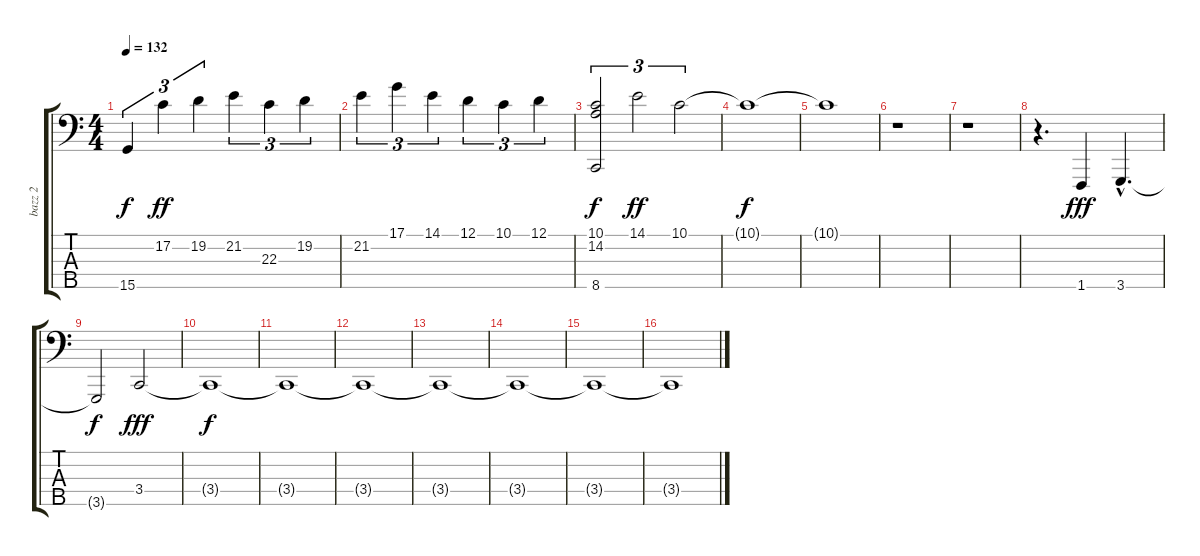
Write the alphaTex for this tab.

\track ("bazz 2" "bazz 2") {instrument pad3polysynth}
\staff {score tabs}
\tuning (D3 G2 D2 A1 E1) {hide}
\ts (4 4)
\tempo 132
\clef f4
\ks c
15.5.4{tu (3 2) dy f} 17.2.4{tu (3 2) dy ff} 19.2.4{tu (3 2)} 21.2.4{tu (3 2)} 22.3.4{tu (3 2)} 19.2.4{tu (3 2)} |
21.2.4{tu (3 2)} 17.1.4{tu (3 2)} 14.1.4{tu (3 2)} 12.1.4{tu (3 2)} 10.1.4{tu (3 2)} 12.1.4{tu (3 2)} |
(10.1 14.2 8.5).2{tu (3 2) dy f} 14.1.2{tu (3 2) dy ff} 10.1.2{tu (3 2)} |
10.1{t}.1{dy f} |
10.1{t}.1 |
r.1 |
r.1 |
r.4{d} 1.5.4{dy fff} 3.5{hac}.4{d} |
3.5{t}.2{dy f} 3.4.2{dy fff} |
3.4{t}.1{dy f} |
3.4{t}.1 |
3.4{t}.1 |
3.4{t}.1 |
3.4{t}.1 |
3.4{t}.1 |
3.4{t}.1
